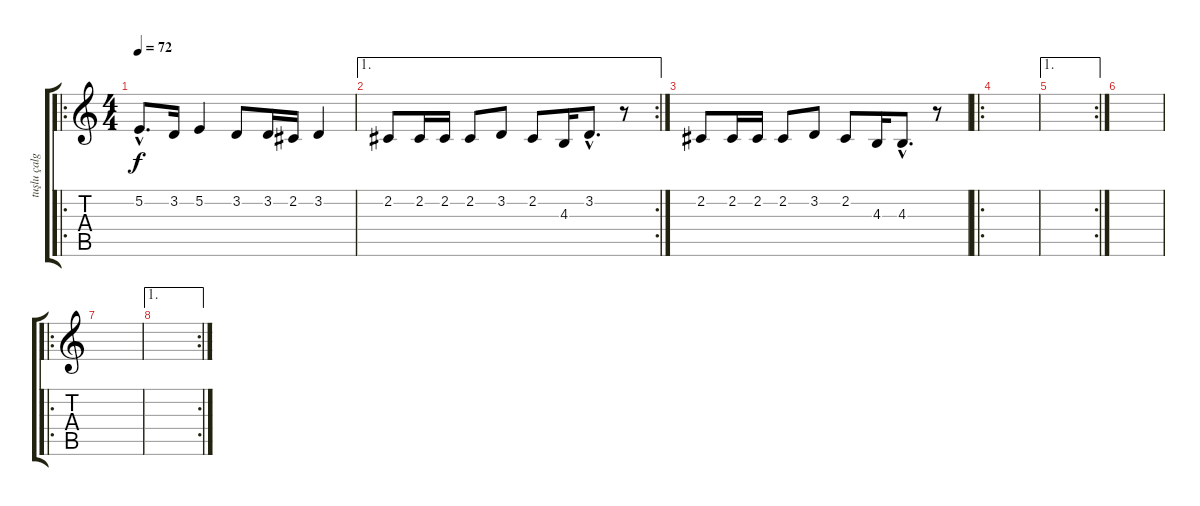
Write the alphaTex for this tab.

\track ("tuşlu çalgı (keyboard)" "tuşlu çalg") {instrument tinklebell}
\staff {score tabs}
\tuning (E4 B3 G3 D3 A2 E2) {hide}
\ro
\ts (4 4)
\tempo 72
\clef g2
\ks c
5.2{hac}.8{d dy f} 3.2.16 5.2.4 3.2.8 3.2.16 2.2.16 3.2.4 |
\ae 1
\rc 2
2.2.8 2.2.16 2.2.16 2.2.8 3.2.8 2.2.8 4.3.16 3.2{hac}.8{d} r.8 |
2.2.8 2.2.16 2.2.16 2.2.8 3.2.8 2.2.8 4.3.16 4.3{hac}.8{d} r.8 |
\ro
|
\ae 1
\rc 2
|
|
\ro
|
\ae 1
\rc 2
